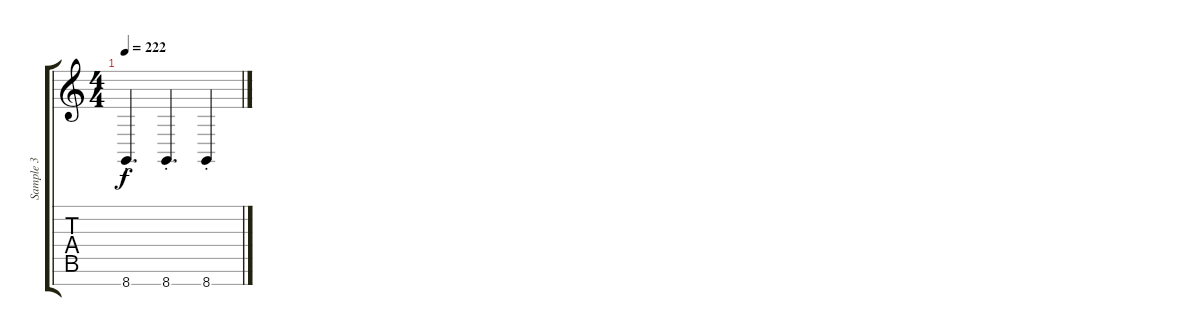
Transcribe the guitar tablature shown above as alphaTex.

\track ("Sample 3" "Sample 3") {instrument lead2sawtooth}
\staff {score tabs}
\tuning (E4 B3 G3 D3 A2 E2 B1) {hide}
\ts (4 4)
\tempo 222
\clef g2
\ks c
8.7{st}.4{d dy f} 8.7{st}.4{d} 8.7{st}.4
